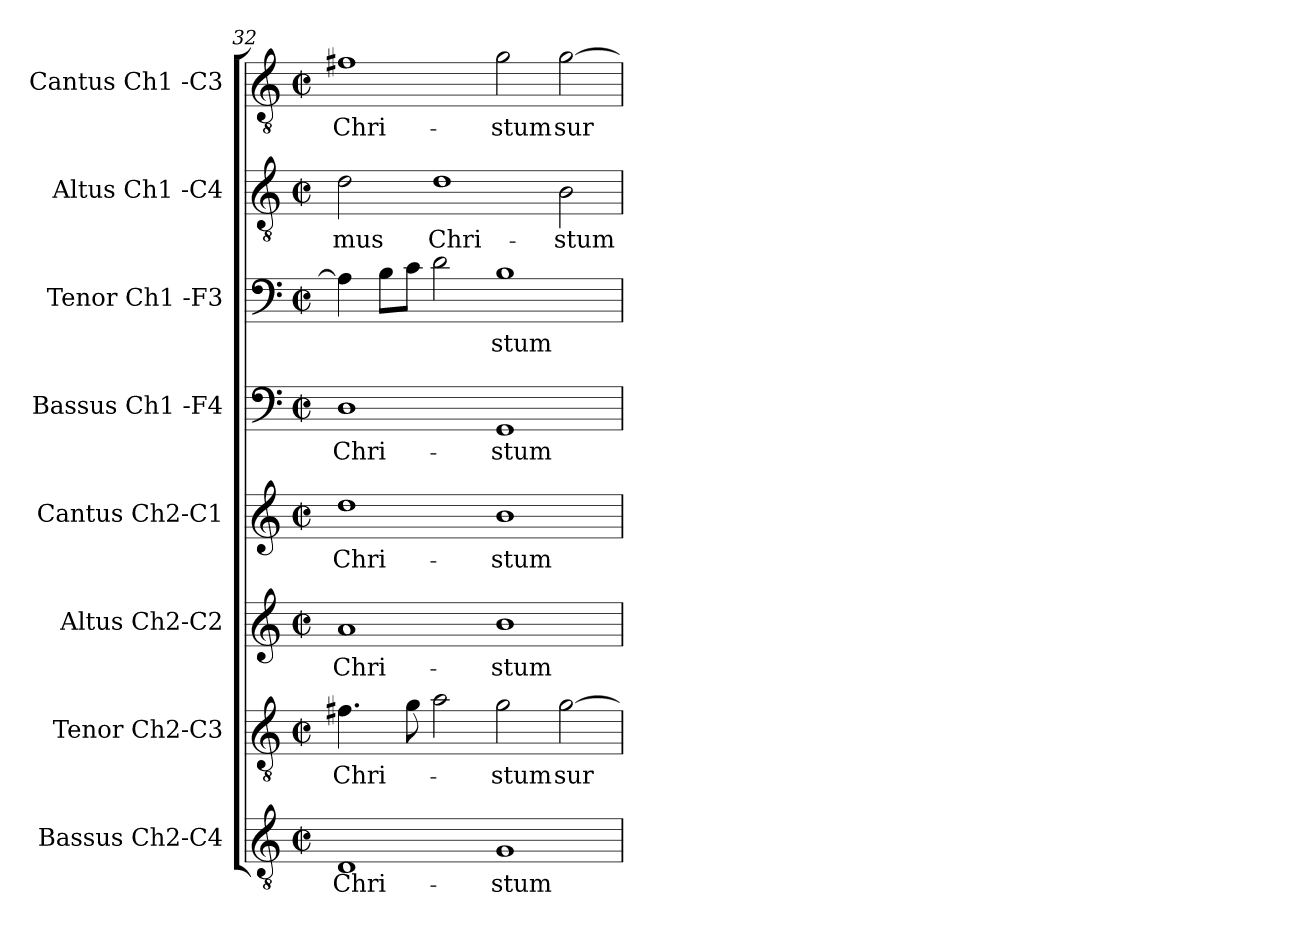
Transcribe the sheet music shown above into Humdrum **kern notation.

**kern	**text	**kern	**text	**kern	**text	**kern	**text	**kern	**text	**kern	**text	**kern	**text	**kern	**text
*part8	*part8	*part7	*part7	*part6	*part6	*part5	*part5	*part4	*part4	*part3	*part3	*part2	*part2	*part1	*part1
*staff8	*staff8	*staff7	*staff7	*staff6	*staff6	*staff5	*staff5	*staff4	*staff4	*staff3	*staff3	*staff2	*staff2	*staff1	*staff1
*I"Bassus Ch2-C4	*	*I"Tenor Ch2-C3	*	*I"Altus Ch2-C2	*	*I"Cantus Ch2-C1	*	*I"Bassus Ch1 -F4	*	*I"Tenor Ch1 -F3	*	*I"Altus Ch1 -C4	*	*I"Cantus Ch1 -C3	*
*I'B2	*	*I'T2	*	*I'A2	*	*I'C2	*	*I'B1	*	*I'T1	*	*I'A1	*	*I'C1	*
*clefGv2	*	*clefGv2	*	*clefG2	*	*clefG2	*	*clefF4	*	*clefF4	*	*clefGv2	*	*clefGv2	*
*k[]	*	*k[]	*	*k[]	*	*k[]	*	*k[]	*	*k[]	*	*k[]	*	*k[]	*
*M2/2	*	*M2/2	*	*M2/2	*	*M2/2	*	*M2/2	*	*M2/2	*	*M2/2	*	*M2/2	*
*met(c|)	*	*met(c|)	*	*met(c|)	*	*met(c|)	*	*met(c|)	*	*met(c|)	*	*met(c|)	*	*met(c|)	*
=32	=32	=32	=32	=32	=32	=32	=32	=32	=32	=32	=32	=32	=32	=32	=32
!	!LO:LY:b	!	!LO:LY:b	!	!LO:LY:b	!	!LO:LY:b	!	!LO:LY:b	!	!	!	!LO:LY:b	!	!LO:LY:b
1D	Chri-	4.f#X\	Chri-	1a	Chri-	1dd	Chri-	1D	Chri-	4A\]	.	2d\	-mus	1f#X	Chri-
.	.	.	.	.	.	.	.	.	.	8B\L	.	.	.	.	.
.	.	8g\	.	.	.	.	.	.	.	8c\J	.	.	.	.	.
!	!	!	!	!	!	!	!	!	!	!	!	!	!LO:LY:b	!	!
.	.	2a\	.	.	.	.	.	.	.	2d\	.	1d	Chri-	.	.
!	!LO:LY:b	!	!LO:LY:b	!	!LO:LY:b	!	!LO:LY:b	!	!LO:LY:b	!	!LO:LY:b	!	!	!	!LO:LY:b
1G	-stum	2g\	-stum	1b	-stum	1b	-stum	1GG	-stum	1B	-stum	.	.	2g\	-stum
!	!	!	!LO:LY:b	!	!	!	!	!	!	!	!	!	!LO:LY:b	!	!LO:LY:b
.	.	[>2g\	sur-	.	.	.	.	.	.	.	.	2B\	-stum	[>2g\	sur-
=	=	=	=	=	=	=	=	=	=	=	=	=	=	=	=
*-	*-	*-	*-	*-	*-	*-	*-	*-	*-	*-	*-	*-	*-	*-	*-
